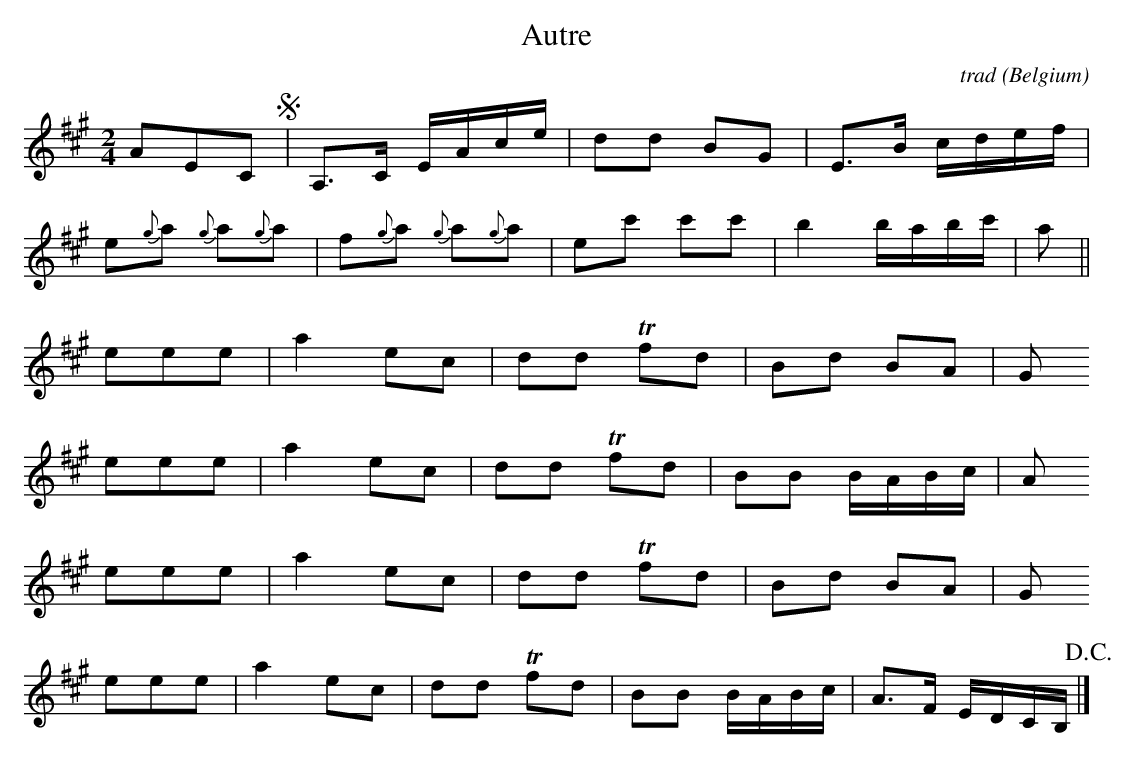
X:1
T:Autre
C:trad
O:Belgium
M:2/4
L:1/16
K:Amaj
A2E2C2 !segno!|A,2>C2 EAce|d2d2 B2G2|E2>B2 cdef|
e2{g}a2 {g}a2{g}a2|f2{g}a2 {g}a2{g}a2|e2c'2 c'2c'2|b4 babc'|a2||
e2e2e2|a4 e2c2|d2d2 !trill!f2d2|B2d2 B2A2|G2
e2e2e2|a4 e2c2|d2d2 !trill!f2d2|B2B2 BABc|A2
e2e2e2|a4 e2c2|d2d2 !trill!f2d2|B2d2 B2A2|G2
e2e2e2|a4 e2c2|d2d2 !trill!f2d2|B2B2 BABc|A2>F2 EDCB, !D.C.!|]
